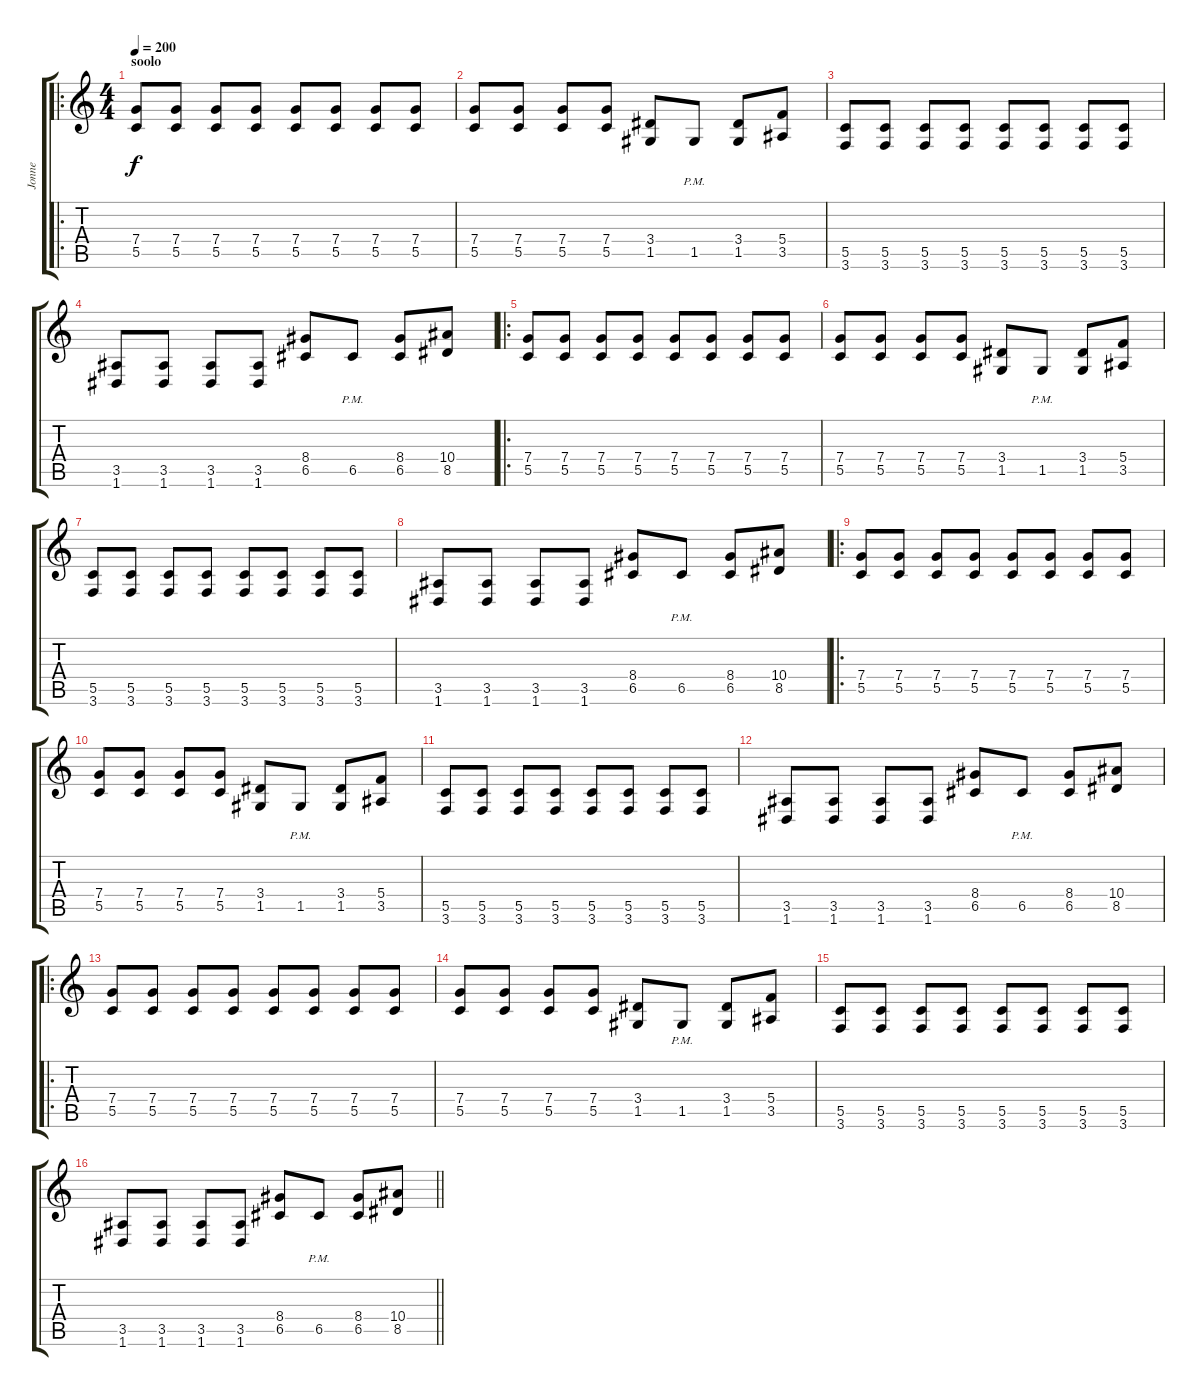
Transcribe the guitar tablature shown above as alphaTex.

\track ("Jonne" "Jonne") {instrument distortionguitar}
\staff {score tabs}
\tuning (D4 A3 F3 C3 G2 D2) {hide}
\ro
\ts (4 4)
\section ("" "soolo")
\tempo 200
\clef g2
\ks c
(7.4 5.5).8{dy f} (7.4 5.5).8 (7.4 5.5).8 (7.4 5.5).8 (7.4 5.5).8 (7.4 5.5).8 (7.4 5.5).8 (7.4 5.5).8 |
(7.4 5.5).8 (7.4 5.5).8 (7.4 5.5).8 (7.4 5.5).8 (3.4 1.5).8 1.5{pm}.8 (3.4 1.5).8 (5.4 3.5).8 |
(5.5 3.6).8 (5.5 3.6).8 (5.5 3.6).8 (5.5 3.6).8 (5.5 3.6).8 (5.5 3.6).8 (5.5 3.6).8 (5.5 3.6).8 |
(3.5 1.6).8 (3.5 1.6).8 (3.5 1.6).8 (3.5 1.6).8 (8.4 6.5).8 6.5{pm}.8 (8.4 6.5).8 (10.4 8.5).8 |
\ro
(7.4 5.5).8 (7.4 5.5).8 (7.4 5.5).8 (7.4 5.5).8 (7.4 5.5).8 (7.4 5.5).8 (7.4 5.5).8 (7.4 5.5).8 |
(7.4 5.5).8 (7.4 5.5).8 (7.4 5.5).8 (7.4 5.5).8 (3.4 1.5).8 1.5{pm}.8 (3.4 1.5).8 (5.4 3.5).8 |
(5.5 3.6).8 (5.5 3.6).8 (5.5 3.6).8 (5.5 3.6).8 (5.5 3.6).8 (5.5 3.6).8 (5.5 3.6).8 (5.5 3.6).8 |
(3.5 1.6).8 (3.5 1.6).8 (3.5 1.6).8 (3.5 1.6).8 (8.4 6.5).8 6.5{pm}.8 (8.4 6.5).8 (10.4 8.5).8 |
\ro
(7.4 5.5).8 (7.4 5.5).8 (7.4 5.5).8 (7.4 5.5).8 (7.4 5.5).8 (7.4 5.5).8 (7.4 5.5).8 (7.4 5.5).8 |
(7.4 5.5).8 (7.4 5.5).8 (7.4 5.5).8 (7.4 5.5).8 (3.4 1.5).8 1.5{pm}.8 (3.4 1.5).8 (5.4 3.5).8 |
(5.5 3.6).8 (5.5 3.6).8 (5.5 3.6).8 (5.5 3.6).8 (5.5 3.6).8 (5.5 3.6).8 (5.5 3.6).8 (5.5 3.6).8 |
(3.5 1.6).8 (3.5 1.6).8 (3.5 1.6).8 (3.5 1.6).8 (8.4 6.5).8 6.5{pm}.8 (8.4 6.5).8 (10.4 8.5).8 |
\ro
(7.4 5.5).8 (7.4 5.5).8 (7.4 5.5).8 (7.4 5.5).8 (7.4 5.5).8 (7.4 5.5).8 (7.4 5.5).8 (7.4 5.5).8 |
(7.4 5.5).8 (7.4 5.5).8 (7.4 5.5).8 (7.4 5.5).8 (3.4 1.5).8 1.5{pm}.8 (3.4 1.5).8 (5.4 3.5).8 |
(5.5 3.6).8 (5.5 3.6).8 (5.5 3.6).8 (5.5 3.6).8 (5.5 3.6).8 (5.5 3.6).8 (5.5 3.6).8 (5.5 3.6).8 |
\barLineRight lightlight
(3.5 1.6).8 (3.5 1.6).8 (3.5 1.6).8 (3.5 1.6).8 (8.4 6.5).8 6.5{pm}.8 (8.4 6.5).8 (10.4 8.5).8
